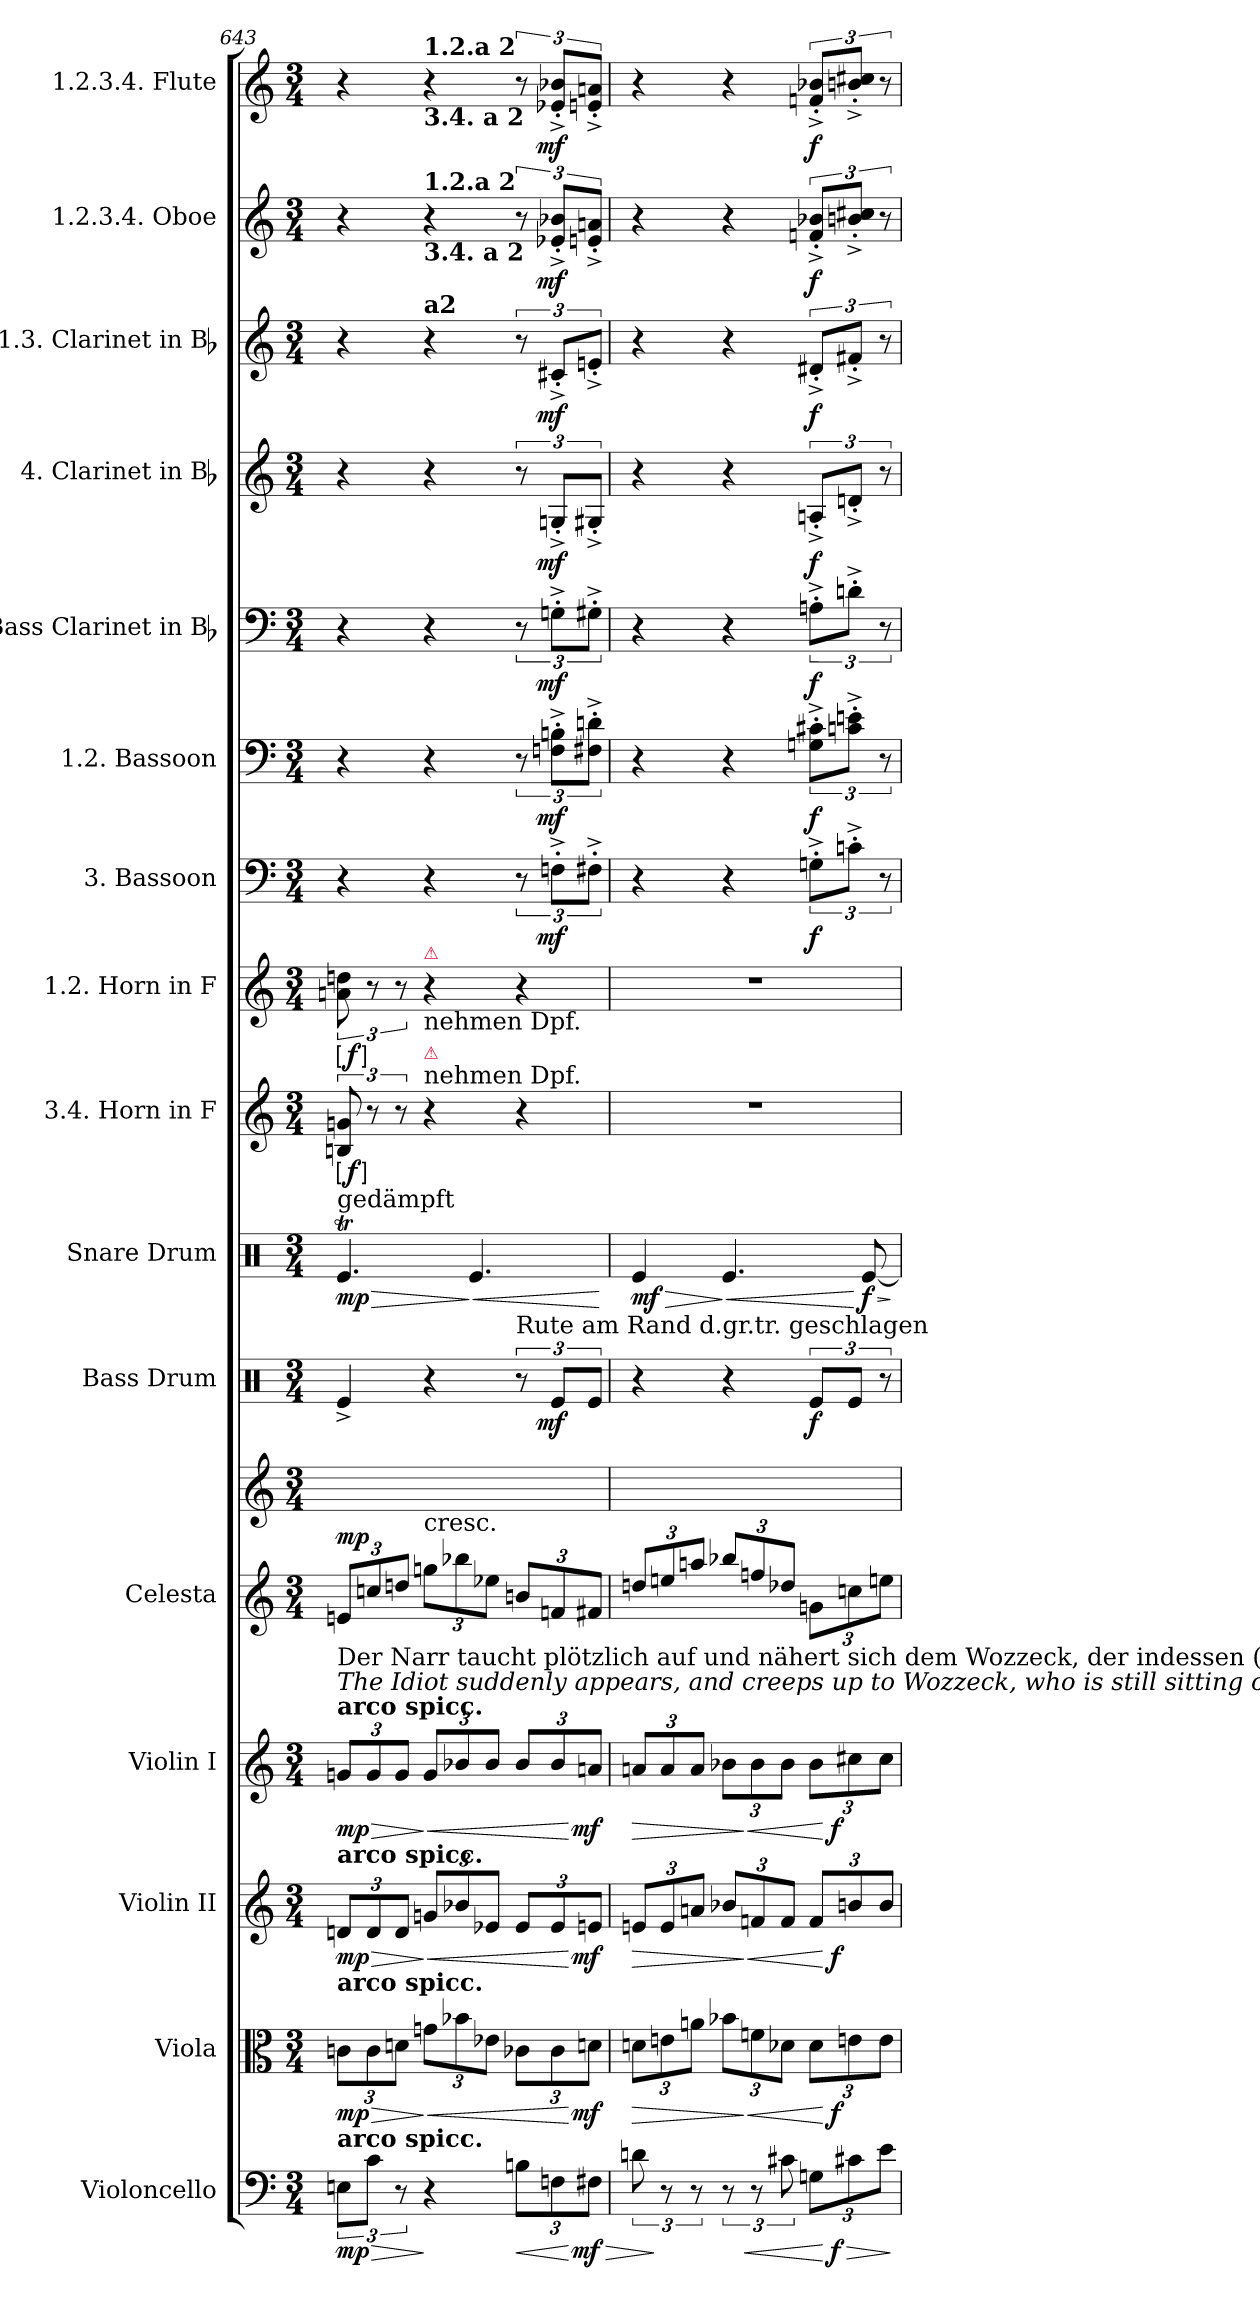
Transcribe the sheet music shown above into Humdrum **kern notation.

**kern	**dynam	**kern	**dynam	**kern	**dynam	**kern	**dynam	**kern	**kern	**dynam	**kern	**dynam	**kern	**dynam	**kern	**dynam	**kern	**dynam	**kern	**dynam	**kern	**dynam	**kern	**dynam	**kern	**dynam	**kern	**dynam	**kern	**dynam	**kern	**dynam
*part16	*part16	*part15	*part15	*part14	*part14	*part13	*part13	*part12	*part12	*part12	*part11	*part11	*part10	*part10	*part9	*part9	*part8	*part8	*part7	*part7	*part6	*part6	*part5	*part5	*part4	*part4	*part3	*part3	*part2	*part2	*part1	*part1
*staff17	*staff17	*staff16	*staff16	*staff15	*staff15	*staff14	*staff14	*staff13	*staff12	*staff12/13	*staff11	*staff11	*staff10	*staff10	*staff9	*staff9	*staff8	*staff8	*staff7	*staff7	*staff6	*staff6	*staff5	*staff5	*staff4	*staff4	*staff3	*staff3	*staff2	*staff2	*staff1	*staff1
*I"Violoncello	*	*I"Viola	*	*I"Violin II	*	*I"Violin I	*	*I"Celesta	*	*	*I"Bass Drum	*	*I"Snare Drum	*	*I"3.4. Horn in F	*	*I"1.2. Horn in F	*	*I"3. Bassoon	*	*I"1.2. Bassoon	*	*I"Bass Clarinet in Bb	*	*I"4. Clarinet in Bb	*	*I"1.3. Clarinet in Bb	*	*I"1.2.3.4. Oboe	*	*I"1.2.3.4. Flute	*
*I'Vc.	*	*I'Vla.	*	*I'Vln. II	*	*I'Vln. I	*	*I'Cel.	*	*	*I'B. D.	*	*I'S. D.	*	*I'Hn.	*	*I'Hn.	*	*I'Bsn.	*	*I'Bsn.	*	*I'B. Cl.	*	*I'Cl.	*	*I'Cl.	*	*I'Ob.	*	*I'Fl.	*
*clefF4	*	*clefC3	*	*clefG2	*	*clefG2	*	*clefG2	*clefG2	*	*clefX	*	*clefX	*	*clefG2	*	*clefG2	*	*clefF4	*	*clefF4	*	*clefF4	*	*clefG2	*	*clefG2	*	*clefG2	*	*clefG2	*
*	*	*	*	*	*	*	*	*ITrd-7c-12	*	*	*	*	*	*	*ITrd4c7	*	*ITrd4c7	*	*	*	*	*	*ITrd1c2	*	*ITrd1c2	*	*ITrd1c2	*	*	*	*	*
*k[]	*	*k[]	*	*k[]	*	*k[]	*	*k[]	*	*	*	*	*	*	*	*	*	*	*k[]	*	*k[]	*	*	*	*	*	*	*	*k[]	*	*k[]	*
*M3/4	*	*M3/4	*	*M3/4	*	*M3/4	*	*M3/4	*M3/4	*	*M3/4	*	*M3/4	*	*M3/4	*	*M3/4	*	*M3/4	*	*M3/4	*	*M3/4	*	*M3/4	*	*M3/4	*	*M3/4	*	*M3/4	*
*MM121	*	*MM121	*	*MM121	*	*MM121	*	*MM121	*MM121	*	*MM121	*	*MM121	*	*MM121	*	*MM121	*	*MM121	*	*MM121	*	*MM121	*	*MM121	*	*MM121	*	*MM121	*	*MM121	*
=643	=643	=643	=643	=643	=643	=643	=643	=643	=643	=643	=643	=643	=643	=643	=643	=643	=643	=643	=643	=643	=643	=643	=643	=643	=643	=643	=643	=643	=643	=643	=643	=643
!	!	!	!	!	!	!	!	!	!	!	!	!	!LO:TX:a:t=gedämpft	!	!	!	!	!	!	!	!	!	!	!	!	!	!	!	!	!	!	!
!	!	!	!	!	!	!	!	!LO:TX:b:t=Der Narr taucht plötzlich auf und nähert sich dem Wozzeck, der indessen (teilnahmalos an den tetzten Vorgängen) auf der Bank vorn gesessen ist.	!	!	!	!	!	!	!	!	!	!	!	!	!	!	!	!	!	!	!	!	!	!	!	!
!	!	!	!	!	!	!	!	!LO:TX:b:i:t=The Idiot suddenly appears, and creeps up to Wozzeck, who is still sitting on the bench taking no part in the preceding.	!	!	!	!	!	!	!	!	!	!	!	!	!	!	!	!	!	!	!	!	!	!	!	!
!	!	!	!	!	!	!LO:TX:a:B:t=arco spicc.	!	!	!	!	!	!	!	!	!	!	!	!	!	!	!	!	!	!	!	!	!	!	!	!	!	!
!	!	!	!	!LO:TX:a:B:t=arco spicc.	!	!	!	!	!	!	!	!	!	!	!	!	!	!	!	!	!	!	!	!	!	!	!	!	!	!	!	!
!	!	!LO:TX:a:B:t=arco spicc.	!	!	!	!	!	!	!	!	!	!	!	!	!	!	!	!	!	!	!	!	!	!	!	!	!	!	!	!	!	!
!LO:TX:a:B:t=arco spicc.	!	!	!	!	!	!	!	!	!	!	!	!	!	!	!	!	!	!	!	!	!	!	!	!	!	!	!	!	!	!	!	!
!	!LO:HP:b	!	!LO:HP:b	!	!LO:HP:b	!	!LO:HP:b	!	!	!	!	!	!	!LO:HP:b	!	!LO:DY:ed=brack	!	!LO:DY:ed=brack	!	!	!	!	!	!	!	!	!	!	!	!	!	!
*	*	*	*	*	*	*	*	*	*^	*	*	*	*	*	*	*	*	*	*	*	*	*	*	*	*	*	*	*	*	*	*^	*
12EnL	> mp	12cnL	> mp	12dnL	> mp	12gnL	> mp	12een/L	2.ryy	4ryy	mp	4Re^/	.	4.Ret/	> mp	12En 12cn	f	12dn 12gn	f	4r	.	4r	.	4r	.	4r	.	4r	.	4r	.	4r	12ryy	.
*	*	*	*	*	*	*	*	*	*	*	*	*	*	*	*	*	*	*	*	*	*	*	*	*	*	*	*	*	*	*	*	*MM100	*	*
12cJ	.	12c	.	12d	.	12g	.	12cccn	.	.	.	.	.	.	.	12r	.	12r	.	.	.	.	.	.	.	.	.	.	.	.	.	.	3%2ryy	.
12r	.	12dnJ	.	12dJ	.	12gJ	.	12dddn\J	.	.	.	.	.	.	.	12r	.	12r	.	.	.	.	.	.	.	.	.	.	.	.	.	.	.	.
!	!	!	!	!	!	!	!	!	!	!	!	!	!	!	!	!	!	!	!	!	!	!	!	!	!	!	!	!	!	!	!	!LO:TX:a:B:t=1.2.a 2	!	!
!	!	!	!	!	!	!	!	!	!	!	!	!	!	!	!	!	!	!	!	!	!	!	!	!	!	!	!	!	!	!	!	!LO:TX:b:B:t=3.4. a 2	!	!
!	!	!	!	!	!	!	!	!	!	!	!	!	!	!	!	!	!	!	!	!	!	!	!	!	!	!	!	!	!	!LO:TX:a:B:t=1.2.a 2	!	!	!	!
!	!	!	!	!	!	!	!	!	!	!	!	!	!	!	!	!	!	!	!	!	!	!	!	!	!	!	!	!	!	!LO:TX:b:B:t=3.4. a 2	!	!	!	!
!	!	!	!	!	!	!	!	!	!	!	!	!	!	!	!	!	!	!	!	!	!	!	!	!	!	!	!	!LO:TX:a:B:t=a2	!	!	!	!	!	!
!	!	!	!	!	!	!	!	!	!	!	!	!	!	!	!	!	!	!LO:TX:b:t=nehmen Dpf.	!	!	!	!	!	!	!	!	!	!	!	!	!	!	!	!
!	!	!	!	!	!	!	!	!	!	!	!	!	!	!	!	!	!	!LO:TX:a:color=crimson:t=⚠	!	!	!	!	!	!	!	!	!	!	!	!	!	!	!	!
!	!	!	!	!	!	!	!	!	!	!	!	!	!	!	!	!LO:TX:a:t=nehmen Dpf.	!	!	!	!	!	!	!	!	!	!	!	!	!	!	!	!	!	!
!	!	!	!	!	!	!	!	!	!	!	!	!	!	!	!	!LO:TX:a:color=crimson:t=⚠	!	!	!	!	!	!	!	!	!	!	!	!	!	!	!	!	!	!
!	!	!	!	!	!	!	!	!	!	!LO:TX:c:t=cresc.	!	!	!	!	!	!	!	!	!	!	!	!	!	!	!	!	!	!	!	!	!	!	!	!
!	!	!	!LO:HP:n=1:b	!	!LO:HP:n=1:b	!	!LO:HP:n=1:b	!	!	!	!	!	!	!	!	!	!	!	!	!	!	!	!	!	!	!	!	!	!	!	!	!	!	!
4r	]	12gnL	] <	12gnL	] <	12gL	] <	12gggn\L	.	2ryy	.	4r	.	.	.	4r	.	4r	.	4r	.	4r	.	4r	.	4r	.	4r	.	4r	.	4r	.	.
.	.	12b-X	.	12b-X	.	12b-X	.	12bbb-X	.	.	.	.	.	.	.	.	.	.	.	.	.	.	.	.	.	.	.	.	.	.	.	.	.	.
!	!	!	!	!	!	!	!	!	!	!	!	!	!	!	!LO:HP:n=1:b	!	!	!	!	!	!	!	!	!	!	!	!	!	!	!	!	!	!	!
.	.	.	.	.	.	.	.	.	.	.	.	.	.	4.Re/	] <	.	.	.	.	.	.	.	.	.	.	.	.	.	.	.	.	.	.	.
.	.	12e-XJ	.	12e-XJ	.	12b-J	.	12eee-XJ	.	.	.	.	.	.	.	.	.	.	.	.	.	.	.	.	.	.	.	.	.	.	.	.	.	.
!	!	!	!	!	!	!	!	!	!	!	!	!LO:TX:a:t=Rute am Rand d.gr.tr. geschlagen	!	!	!	!	!	!	!	!	!	!	!	!	!	!	!	!	!	!	!	!	!	!
!	!LO:HP:b	!	!	!	!	!	!	!	!	!	!	!	!	!	!	!	!	!	!	!	!	!	!	!	!	!	!	!	!	!	!	!	!	!
12BnL	<	12c-XL	.	12e-L	.	12b-L	.	12bbnL	.	.	.	12r	.	.	.	4r	.	4r	.	12r	.	12r	.	12r	.	12r	.	12r	.	12r	.	12r	.	.
12Fn	.	12c-	.	12e-	.	12b-	.	12ffn	.	.	.	12Re/L	mf	.	.	.	.	.	.	12Fn'^L	mf	12Fn'^ 12Bn'^L	mf	12Fn'^L	mf	12Fn'^L	mf	12Bn'^L	mf	12e-X'^ 12b-X'^L	mf	12e-X'^ 12b-X'^L	.	mf
!	!LO:HP:n=1:b	!	!	!	!	!	!	!	!	!	!	!	!	!	!	!	!	!	!	!	!	!	!	!	!	!	!	!	!	!	!	!	!	!
12F#XJ	[ > mf	12dnJ	[ mf	12enJ	[ mf	12anJ	[ mf	12ff#XJ	.	.	.	12ReJ	.	.	.	.	.	.	.	12F#X'^J	.	12F#X'^ 12dn'^J	.	12F#X'^J	.	12F#X'^J	.	12dn'^J	.	12en'^ 12an'^J	.	12en'^ 12an'^J	.	.
.	.	.	.	.	.	.	.	.	.	.	.	.	.	.	[	.	.	.	.	.	.	.	.	.	.	.	.	.	.	.	.	.	.	.
=644	=644	=644	=644	=644	=644	=644	=644	=644	=644	=644	=644	=644	=644	=644	=644	=644	=644	=644	=644	=644	=644	=644	=644	=644	=644	=644	=644	=644	=644	=644	=644	=644	=644	=644
!	!	!	!	!	!	!	!	!	!	!	!	!	!	!	!	!	!	!	!	!	!	!	!	!	!	!	!	!	!	!	!	!LO:TX:a:t=cresc.	!	!
!	!	!	!LO:HP:b	!	!LO:HP:b	!	!LO:HP:b	!	!	!	!	!	!	!	!LO:HP:b	!	!	!	!	!	!	!	!	!	!	!	!	!	!	!	!	!	!	!
*	*	*	*	*	*	*	*	*	*v	*v	*	*	*	*	*	*	*	*	*	*	*	*	*	*	*	*	*	*	*	*	*	*v	*v	*
12dn	.	12dnL	>	12enL	>	12anL	>	12dddn/L	2.ryy	.	4r	.	4Re/	> mf	2.r	.	2.r	.	4r	.	4r	.	4r	.	4r	.	4r	.	4r	.	4r	.
12r	]	12en	.	12e	.	12a	.	12eeen	.	.	.	.	.	.	.	.	.	.	.	.	.	.	.	.	.	.	.	.	.	.	.	.
12r	.	12anJ	.	12anJ	.	12aJ	.	12aaan\J	.	.	.	.	.	.	.	.	.	.	.	.	.	.	.	.	.	.	.	.	.	.	.	.
!	!	!	!	!	!	!	!	!	!	!	!	!	!	!LO:HP:n=1:b	!	!	!	!	!	!	!	!	!	!	!	!	!	!	!	!	!	!
12r	.	12b-XL	.	12b-XL	.	12b-XL	.	12bbb-X/L	.	.	4r	.	4.Re/	] <	.	.	.	.	4r	.	4r	.	4r	.	4r	.	4r	.	4r	.	4r	.
!	!LO:HP:b	!	!LO:HP:n=1:b	!	!LO:HP:n=1:b	!	!LO:HP:n=1:b	!	!	!	!	!	!	!	!	!	!	!	!	!	!	!	!	!	!	!	!	!	!	!	!	!
12r	<	12fn	] <	12fn	] <	12b-	] <	12fffn\	.	.	.	.	.	.	.	.	.	.	.	.	.	.	.	.	.	.	.	.	.	.	.	.
12c#X	.	12d-XJ	.	12fJ	.	12b-J	.	12ddd-XJ	.	.	.	.	.	.	.	.	.	.	.	.	.	.	.	.	.	.	.	.	.	.	.	.
12GnL	.	12d-L	.	12fL	.	12b-L	.	12ggnL	.	.	12Re/L	f	.	.	.	.	.	.	12Gn'^L	f	12Gn'^ 12c#X'^L	f	12Gn'^L	f	12Gn'^L	f	12c#X'^L	f	12fn'^ 12b-X'^L	f	12fn'^ 12b-X'^L	f
!	!LO:HP:n=1:b	!	!	!	!	!	!	!	!	!	!	!	!	!	!	!	!	!	!	!	!	!	!	!	!	!	!	!	!	!	!	!
12c#X	[ > f	12en	[ f	12bn	[ f	12cc#X	[ f	12cccn	.	.	12ReJ	.	.	.	.	.	.	.	12cn'^J	.	12cn'^ 12en'^J	.	12cn'^J	.	12cn'^J	.	12en'^J	.	12bn'^ 12cc#X'^J	.	12bn'^ 12cc#X'^J	.
!	!	!	!	!	!	!	!	!	!	!	!	!	!	!LO:HP:n=1:b	!	!	!	!	!	!	!	!	!	!	!	!	!	!	!	!	!	!
.	.	.	.	.	.	.	.	.	.	.	.	.	[8Re/	[ > f	.	.	.	.	.	.	.	.	.	.	.	.	.	.	.	.	.	.
12eJ	.	12eJ	.	12bJ	.	12cc#J	.	12eeenJ	.	.	12r	.	.	.	.	.	.	.	12r	.	12r	.	12r	.	12r	.	12r	.	12r	.	12r	.
.	]	.	.	.	.	.	.	.	.	.	.	.	.	]	.	.	.	.	.	.	.	.	.	.	.	.	.	.	.	.	.	.
=	=	=	=	=	=	=	=	=	=	=	=	=	=	=	=	=	=	=	=	=	=	=	=	=	=	=	=	=	=	=	=	=
*-	*-	*-	*-	*-	*-	*-	*-	*-	*-	*-	*-	*-	*-	*-	*-	*-	*-	*-	*-	*-	*-	*-	*-	*-	*-	*-	*-	*-	*-	*-	*-	*-
